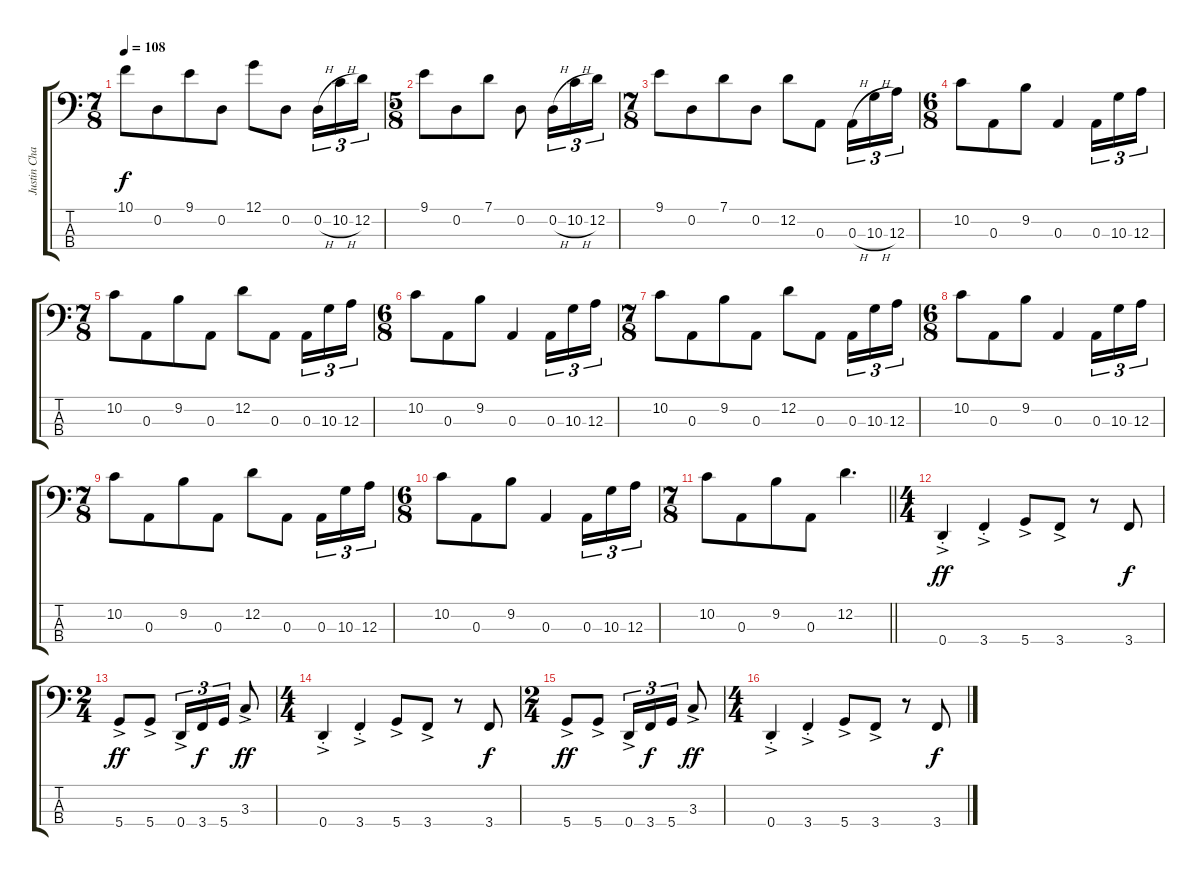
\track ("Justin Chancellor" "Justin Cha") {instrument electricbasspick}
\staff {score tabs}
\tuning (G2 D2 A1 D1) {hide}
\ts (7 8)
\tempo 108
\clef f4
\ks c
10.1.8{dy f} 0.2.8 9.1.8 0.2.8 12.1.8 0.2.8 0.2{h}.16{tu (3 2)} 10.2{h}.16{tu (3 2)} 12.2.16{tu (3 2)} |
\ts (5 8)
9.1.8 0.2.8 7.1.8 0.2.8 0.2{h}.16{tu (3 2)} 10.2{h}.16{tu (3 2)} 12.2.16{tu (3 2)} |
\ts (7 8)
9.1.8 0.2.8 7.1.8 0.2.8 12.2.8 0.3.8 0.3{h}.16{tu (3 2)} 10.3{h}.16{tu (3 2)} 12.3.16{tu (3 2)} |
\ts (6 8)
10.2.8 0.3.8 9.2.8 0.3.4 0.3.16{tu (3 2)} 10.3.16{tu (3 2)} 12.3.16{tu (3 2)} |
\ts (7 8)
10.2.8 0.3.8 9.2.8 0.3.8 12.2.8 0.3.8 0.3.16{tu (3 2)} 10.3.16{tu (3 2)} 12.3.16{tu (3 2)} |
\ts (6 8)
10.2.8 0.3.8 9.2.8 0.3.4 0.3.16{tu (3 2)} 10.3.16{tu (3 2)} 12.3.16{tu (3 2)} |
\ts (7 8)
10.2.8 0.3.8 9.2.8 0.3.8 12.2.8 0.3.8 0.3.16{tu (3 2)} 10.3.16{tu (3 2)} 12.3.16{tu (3 2)} |
\ts (6 8)
10.2.8 0.3.8 9.2.8 0.3.4 0.3.16{tu (3 2)} 10.3.16{tu (3 2)} 12.3.16{tu (3 2)} |
\ts (7 8)
10.2.8 0.3.8 9.2.8 0.3.8 12.2.8 0.3.8 0.3.16{tu (3 2)} 10.3.16{tu (3 2)} 12.3.16{tu (3 2)} |
\ts (6 8)
10.2.8 0.3.8 9.2.8 0.3.4 0.3.16{tu (3 2)} 10.3.16{tu (3 2)} 12.3.16{tu (3 2)} |
\ts (7 8)
\barLineRight lightlight
10.2.8 0.3.8 9.2.8 0.3.8 12.2.4{d} |
\ts (4 4)
0.4{ac st}.4{dy ff} 3.4{ac st}.4 5.4{ac}.8 3.4{ac}.8 r.8 3.4.8{dy f} |
\ts (2 4)
5.4{ac}.8{dy ff} 5.4{ac}.8 0.4{ac}.16{tu (3 2)} 3.4.16{tu (3 2) dy f} 5.4.16{tu (3 2)} 3.3{ac}.8{dy ff} |
\ts (4 4)
0.4{ac st}.4 3.4{ac st}.4 5.4{ac}.8 3.4{ac}.8 r.8 3.4.8{dy f} |
\ts (2 4)
5.4{ac}.8{dy ff} 5.4{ac}.8 0.4{ac}.16{tu (3 2)} 3.4.16{tu (3 2) dy f} 5.4.16{tu (3 2)} 3.3{ac}.8{dy ff} |
\ts (4 4)
0.4{ac st}.4 3.4{ac st}.4 5.4{ac}.8 3.4{ac}.8 r.8 3.4.8{dy f}
